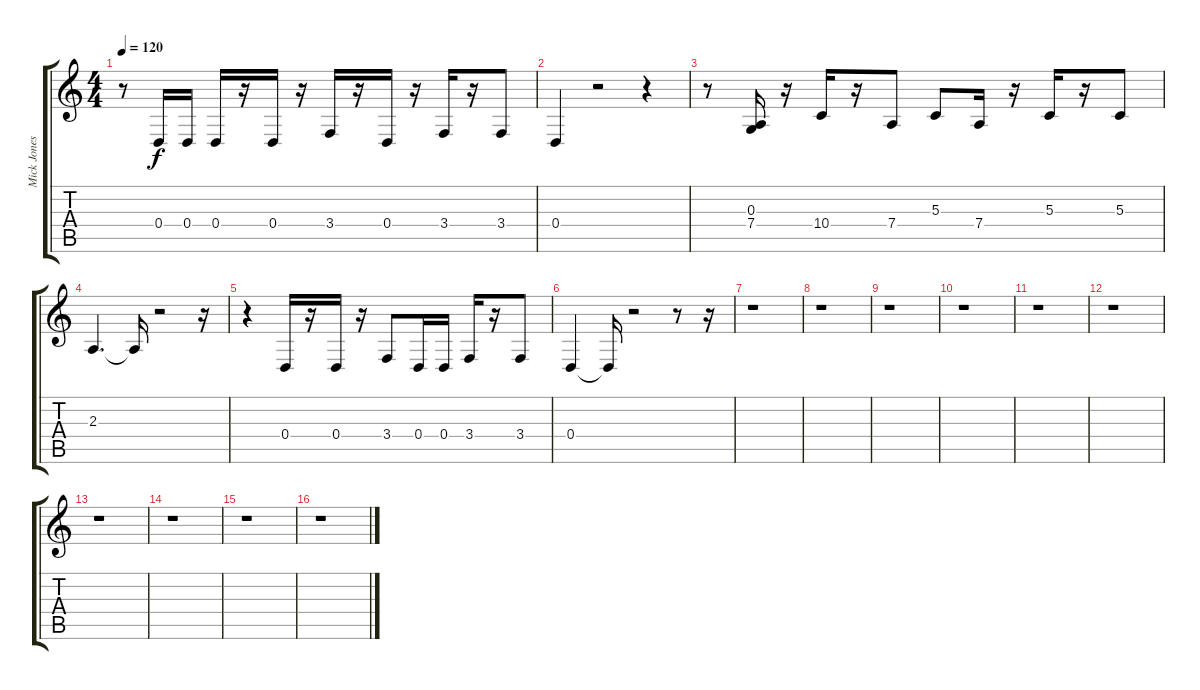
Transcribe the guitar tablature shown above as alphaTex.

\track ("Mick Jones" "Mick Jones") {instrument tenorsax}
\staff {score tabs}
\tuning (E4 B3 G3 D3 A2 E2) {hide}
\ts (4 4)
\tempo 120
\clef g2
\ks c
r.8{dy f} 0.4.16 0.4.16 0.4.16 r.16 0.4.16 r.16 3.4.16 r.16 0.4.16 r.16 3.4.16 r.16 3.4.8 |
0.4.4 r.2 r.4 |
r.8 (0.3 7.4).16 r.16 10.4.16 r.16 7.4.8 5.3.8 7.4.16 r.16 5.3.16 r.16 5.3.8 |
2.3.4{d} 2.3{t}.16 r.2 r.16 |
r.4 0.4.16 r.16 0.4.16 r.16 3.4.8 0.4.16 0.4.16 3.4.16 r.16 3.4.8 |
0.4.4 0.4{t}.16 r.2 r.8 r.16 |
r.1 |
r.1 |
r.1 |
r.1 |
r.1 |
r.1 |
r.1 |
r.1 |
r.1 |
r.1
